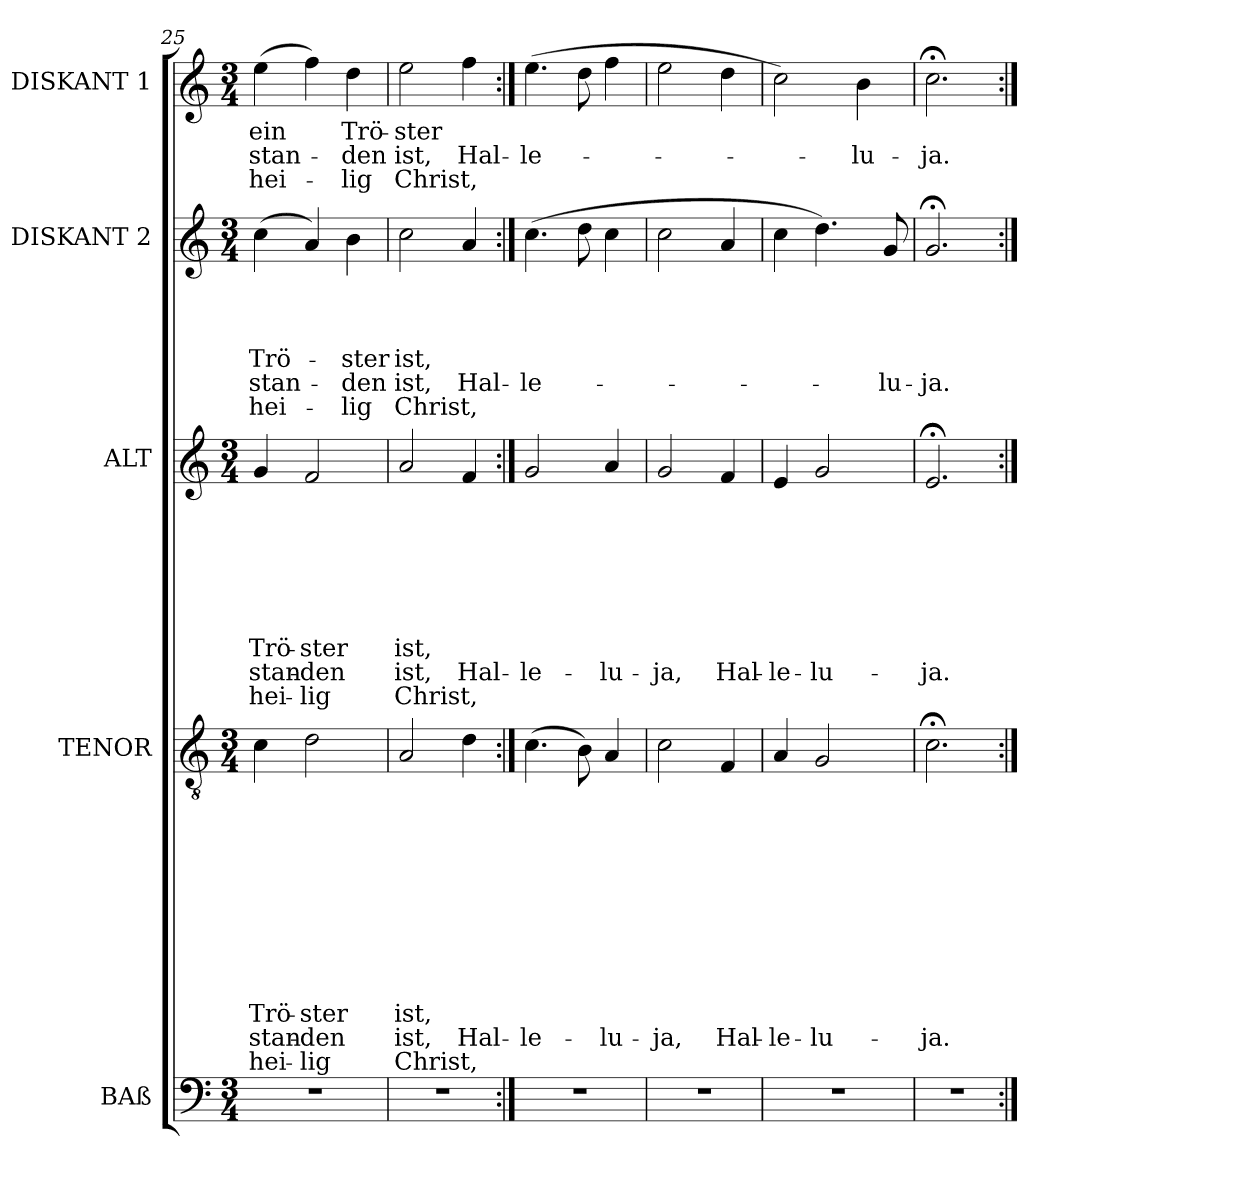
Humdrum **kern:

**kern	**kern	**text	**text	**text	**text	**text	**text	**text	**text	**text	**text	**text	**text	**kern	**text	**text	**text	**text	**text	**text	**text	**text	**text	**kern	**text	**text	**text	**text	**text	**text	**kern	**text	**text	**text
*part5	*part4	*part4	*part4	*part4	*part4	*part4	*part4	*part4	*part4	*part4	*part4	*part4	*part4	*part3	*part3	*part3	*part3	*part3	*part3	*part3	*part3	*part3	*part3	*part2	*part2	*part2	*part2	*part2	*part2	*part2	*part1	*part1	*part1	*part1
*staff5	*staff4	*staff4	*staff4	*staff4	*staff4	*staff4	*staff4	*staff4	*staff4	*staff4	*staff4	*staff4	*staff4	*staff3	*staff3	*staff3	*staff3	*staff3	*staff3	*staff3	*staff3	*staff3	*staff3	*staff2	*staff2	*staff2	*staff2	*staff2	*staff2	*staff2	*staff1	*staff1	*staff1	*staff1
*I"BAß	*I"TENOR	*	*	*	*	*	*	*	*	*	*	*	*	*I"ALT	*	*	*	*	*	*	*	*	*	*I"DISKANT 2	*	*	*	*	*	*	*I"DISKANT 1	*	*	*
*clefF4	*clefGv2	*	*	*	*	*	*	*	*	*	*	*	*	*clefG2	*	*	*	*	*	*	*	*	*	*clefG2	*	*	*	*	*	*	*clefG2	*	*	*
*k[]	*k[]	*	*	*	*	*	*	*	*	*	*	*	*	*k[]	*	*	*	*	*	*	*	*	*	*k[]	*	*	*	*	*	*	*k[]	*	*	*
*C:	*C:	*	*	*	*	*	*	*	*	*	*	*	*	*C:	*	*	*	*	*	*	*	*	*	*C:	*	*	*	*	*	*	*C:	*	*	*
*M3/4	*M3/4	*	*	*	*	*	*	*	*	*	*	*	*	*M3/4	*	*	*	*	*	*	*	*	*	*M3/4	*	*	*	*	*	*	*M3/4	*	*	*
=25	=25	=25	=25	=25	=25	=25	=25	=25	=25	=25	=25	=25	=25	=25	=25	=25	=25	=25	=25	=25	=25	=25	=25	=25	=25	=25	=25	=25	=25	=25	=25	=25	=25	=25
!	!	!	!	!	!	!	!	!	!	!	!LO:LY:b	!LO:LY:b	!LO:LY:b	!	!	!	!	!	!	!	!LO:LY:b	!LO:LY:b	!LO:LY:b	!	!	!	!	!LO:LY:b	!LO:LY:b	!LO:LY:b	!	!LO:LY:b	!LO:LY:b	!LO:LY:b
2.r	4c\	.	.	.	.	.	.	.	.	.	Trö-	-stan-	hei-	4g/	.	.	.	.	.	.	Trö-	-stan-	hei-	(>4cc\	.	.	.	Trö-	-stan-	hei-	(>4ee\	ein	-stan-	hei-
!	!	!	!	!	!	!	!	!	!	!	!LO:LY:b	!LO:LY:b	!LO:LY:b	!	!	!	!	!	!	!	!LO:LY:b	!LO:LY:b	!LO:LY:b	!	!	!	!	!	!	!	!	!	!	!
.	2d\	.	.	.	.	.	.	.	.	.	-ster	-den	-lig	2f/	.	.	.	.	.	.	-ster	-den	-lig	4a/)	.	.	.	.	.	.	4ff\)	.	.	.
!	!	!	!	!	!	!	!	!	!	!	!	!	!	!	!	!	!	!	!	!	!	!	!	!	!	!	!	!LO:LY:b	!LO:LY:b	!LO:LY:b	!	!LO:LY:b	!LO:LY:b	!LO:LY:b
.	.	.	.	.	.	.	.	.	.	.	.	.	.	.	.	.	.	.	.	.	.	.	.	4b\	.	.	.	-ster	-den	-lig	4dd\	Trö-	-den	-lig
=26	=26	=26	=26	=26	=26	=26	=26	=26	=26	=26	=26	=26	=26	=26	=26	=26	=26	=26	=26	=26	=26	=26	=26	=26	=26	=26	=26	=26	=26	=26	=26	=26	=26	=26
!	!	!	!	!	!	!	!	!	!	!	!LO:LY:b	!LO:LY:b	!LO:LY:b	!	!	!	!	!	!	!	!LO:LY:b	!LO:LY:b	!LO:LY:b	!	!	!	!	!LO:LY:b	!LO:LY:b	!LO:LY:b	!	!LO:LY:b	!LO:LY:b	!LO:LY:b
2.r	2A/	.	.	.	.	.	.	.	.	.	ist,	ist,	Christ,	2a/	.	.	.	.	.	.	ist,	ist,	Christ,	2cc\	.	.	.	ist,	ist,	Christ,	2ee\	-ster	ist,	Christ,
!	!	!	!	!	!	!	!	!	!	!	!	!LO:LY:b	!	!	!	!	!	!	!	!	!	!LO:LY:b	!	!	!	!	!	!	!LO:LY:b	!	!	!	!LO:LY:b	!
.	4d\	.	.	.	.	.	.	.	.	.	.	Hal-	.	4f/	.	.	.	.	.	.	.	Hal-	.	4a/	.	.	.	.	Hal-	.	4ff\	.	Hal-	.
=27:|!	=27:|!	=27:|!	=27:|!	=27:|!	=27:|!	=27:|!	=27:|!	=27:|!	=27:|!	=27:|!	=27:|!	=27:|!	=27:|!	=27:|!	=27:|!	=27:|!	=27:|!	=27:|!	=27:|!	=27:|!	=27:|!	=27:|!	=27:|!	=27:|!	=27:|!	=27:|!	=27:|!	=27:|!	=27:|!	=27:|!	=27:|!	=27:|!	=27:|!	=27:|!
!	!	!	!	!	!	!	!	!	!	!	!	!LO:LY:b	!	!	!	!	!	!	!	!	!	!LO:LY:b	!	!	!	!	!	!	!LO:LY:b	!	!	!	!LO:LY:b	!
2.r	(>4.c\	.	.	.	.	.	.	.	.	.	.	-le-	.	2g/	.	.	.	.	.	.	.	-le-	.	(>4.cc\	.	.	.	.	-le-	.	(>4.ee\	.	-le-	.
.	8B\)	.	.	.	.	.	.	.	.	.	.	.	.	.	.	.	.	.	.	.	.	.	.	8dd\	.	.	.	.	.	.	8dd\	.	.	.
!	!	!	!	!	!	!	!	!	!	!	!	!LO:LY:b	!	!	!	!	!	!	!	!	!	!LO:LY:b	!	!	!	!	!	!	!	!	!	!	!	!
.	4A/	.	.	.	.	.	.	.	.	.	.	-lu-	.	4a/	.	.	.	.	.	.	.	-lu-	.	4cc\	.	.	.	.	.	.	4ff\	.	.	.
=28	=28	=28	=28	=28	=28	=28	=28	=28	=28	=28	=28	=28	=28	=28	=28	=28	=28	=28	=28	=28	=28	=28	=28	=28	=28	=28	=28	=28	=28	=28	=28	=28	=28	=28
!	!	!	!	!	!	!	!	!	!	!	!	!LO:LY:b	!	!	!	!	!	!	!	!	!	!LO:LY:b	!	!	!	!	!	!	!	!	!	!	!	!
2.r	2c\	.	.	.	.	.	.	.	.	.	.	-ja,	.	2g/	.	.	.	.	.	.	.	-ja,	.	2cc\	.	.	.	.	.	.	2ee\	.	.	.
!	!	!	!	!	!	!	!	!	!	!	!	!LO:LY:b	!	!	!	!	!	!	!	!	!	!LO:LY:b	!	!	!	!	!	!	!	!	!	!	!	!
.	4F/	.	.	.	.	.	.	.	.	.	.	Hal-	.	4f/	.	.	.	.	.	.	.	Hal-	.	4a/	.	.	.	.	.	.	4dd\	.	.	.
=29	=29	=29	=29	=29	=29	=29	=29	=29	=29	=29	=29	=29	=29	=29	=29	=29	=29	=29	=29	=29	=29	=29	=29	=29	=29	=29	=29	=29	=29	=29	=29	=29	=29	=29
!	!	!	!	!	!	!	!	!	!	!	!	!LO:LY:b	!	!	!	!	!	!	!	!	!	!LO:LY:b	!	!	!	!	!	!	!	!	!	!	!	!
2.r	4A/	.	.	.	.	.	.	.	.	.	.	-le-	.	4e/	.	.	.	.	.	.	.	-le-	.	4cc\	.	.	.	.	.	.	2cc\)	.	.	.
!	!	!	!	!	!	!	!	!	!	!	!	!LO:LY:b	!	!	!	!	!	!	!	!	!	!LO:LY:b	!	!	!	!	!	!	!	!	!	!	!	!
.	2G/	.	.	.	.	.	.	.	.	.	.	-lu-	.	2g/	.	.	.	.	.	.	.	-lu-	.	4.dd\)	.	.	.	.	.	.	.	.	.	.
!	!	!	!	!	!	!	!	!	!	!	!	!	!	!	!	!	!	!	!	!	!	!	!	!	!	!	!	!	!	!	!	!	!LO:LY:b	!
.	.	.	.	.	.	.	.	.	.	.	.	.	.	.	.	.	.	.	.	.	.	.	.	.	.	.	.	.	.	.	4b\	.	-lu-	.
!	!	!	!	!	!	!	!	!	!	!	!	!	!	!	!	!	!	!	!	!	!	!	!	!	!	!	!	!	!LO:LY:b	!	!	!	!	!
.	.	.	.	.	.	.	.	.	.	.	.	.	.	.	.	.	.	.	.	.	.	.	.	8g/	.	.	.	.	-lu-	.	.	.	.	.
=30	=30	=30	=30	=30	=30	=30	=30	=30	=30	=30	=30	=30	=30	=30	=30	=30	=30	=30	=30	=30	=30	=30	=30	=30	=30	=30	=30	=30	=30	=30	=30	=30	=30	=30
!	!	!	!	!	!	!	!	!	!	!	!	!LO:LY:b	!	!	!	!	!	!	!	!	!	!LO:LY:b	!	!	!	!	!	!	!LO:LY:b	!	!	!	!LO:LY:b	!
2.r	2.c;<\	.	.	.	.	.	.	.	.	.	.	-ja.	.	2.e;/	.	.	.	.	.	.	.	-ja.	.	2.g;/	.	.	.	.	-ja.	.	2.cc;<\	.	-ja.	.
=:|!	=:|!	=:|!	=:|!	=:|!	=:|!	=:|!	=:|!	=:|!	=:|!	=:|!	=:|!	=:|!	=:|!	=:|!	=:|!	=:|!	=:|!	=:|!	=:|!	=:|!	=:|!	=:|!	=:|!	=:|!	=:|!	=:|!	=:|!	=:|!	=:|!	=:|!	=:|!	=:|!	=:|!	=:|!
*-	*-	*-	*-	*-	*-	*-	*-	*-	*-	*-	*-	*-	*-	*-	*-	*-	*-	*-	*-	*-	*-	*-	*-	*-	*-	*-	*-	*-	*-	*-	*-	*-	*-	*-
